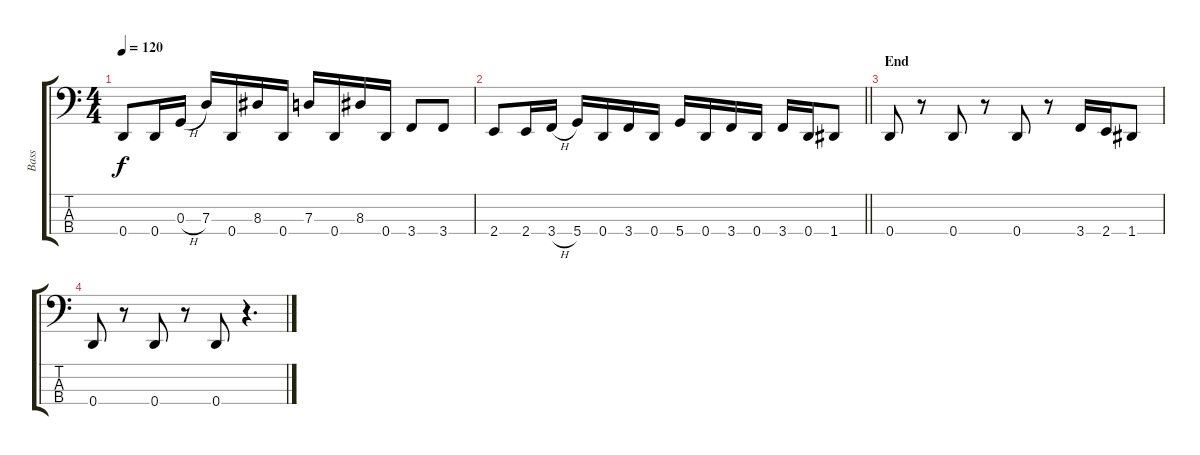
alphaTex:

\track ("Bass" "Bass") {instrument electricbasspick}
\staff {score tabs}
\tuning (F2 C2 G1 D1) {hide}
\ts (4 4)
\tempo 120
\clef f4
\ks c
0.4.8{dy f} 0.4.16 0.3{h}.16 7.3.16 0.4.16 8.3.16 0.4.16 7.3.16 0.4.16 8.3.16 0.4.16 3.4.8 3.4.8 |
\barLineRight lightlight
2.4.8 2.4.16 3.4{h}.16 5.4.16 0.4.16 3.4.16 0.4.16 5.4.16 0.4.16 3.4.16 0.4.16 3.4.16 0.4.16 1.4.8 |
\section ("" "End")
0.4.8 r.8 0.4.8 r.8 0.4.8 r.8 3.4.16 2.4.16 1.4.8 |
0.4.8 r.8 0.4.8 r.8 0.4.8 r.4{d}
